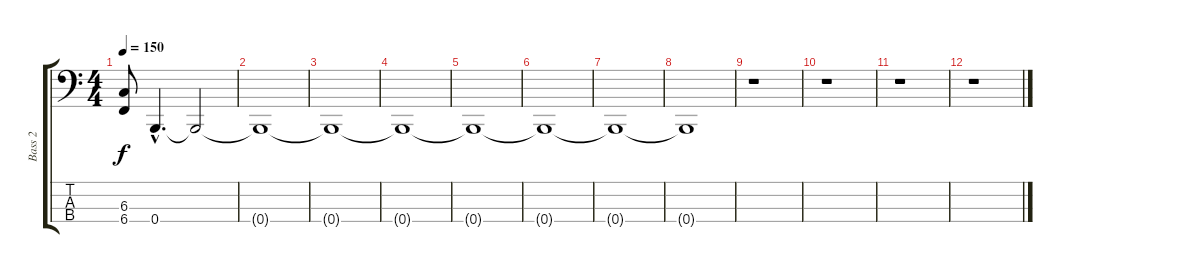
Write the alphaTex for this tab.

\track ("Bass 2" "Bass 2") {instrument electricbasspick}
\staff {score tabs}
\tuning (E2 B1 Gb1 B0) {hide}
\ts (4 4)
\tempo 150
\clef f4
\ks c
(6.3 6.4).8{dy f} 0.4{hac}.4{d} 0.4{t}.2 |
0.4{t}.1 |
0.4{t}.1 |
0.4{t}.1 |
0.4{t}.1 |
0.4{t}.1 |
0.4{t}.1 |
0.4{t}.1 |
r.1 |
r.1 |
r.1 |
r.1
